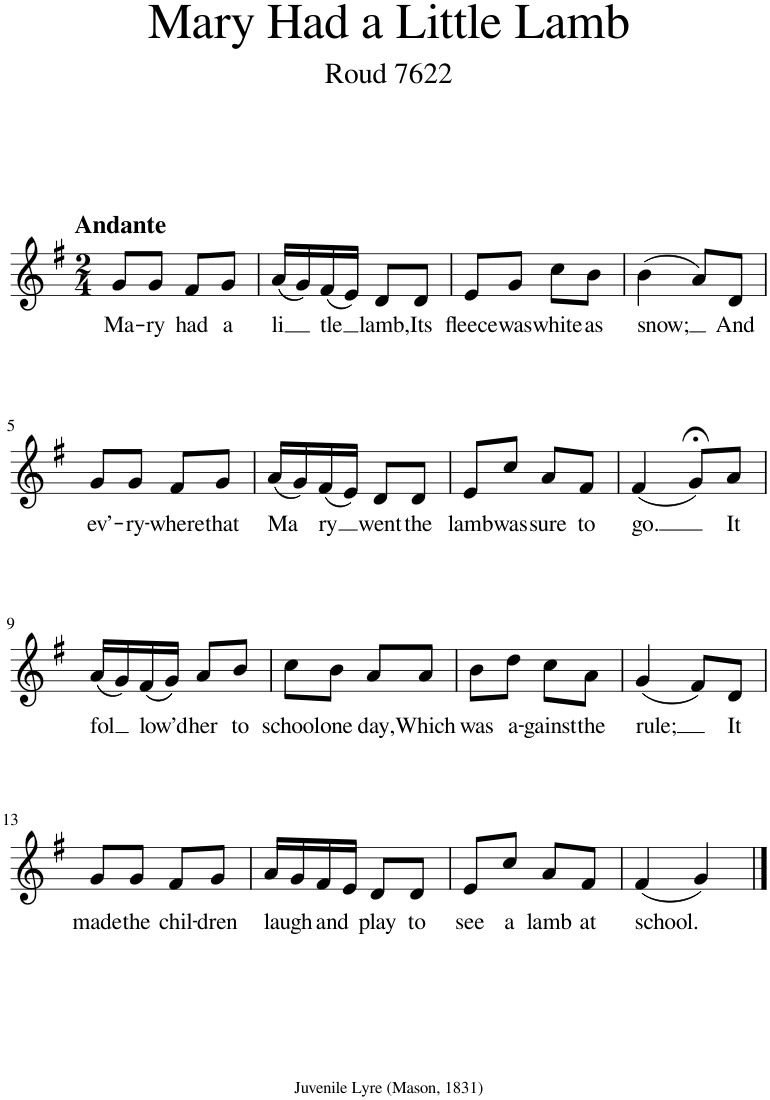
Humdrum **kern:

**kern	**text
*part1	*part1
*staff1	*staff1
*I"Piano	*
*I'Pno.	*
*clefG2	*
*k[f#]	*
*M2/4	*
=1	=1
!LO:TX:a:B:t=Andante	!
!	!LO:LY:b
8g/L	Ma-
!	!LO:LY:b
8g/J	-ry
!	!LO:LY:b
8f#/L	had
!	!LO:LY:b
8g/J	a
=2	=2
!	!LO:LY:b
(16a/LL	-li
16g/)	.
!	!LO:LY:b
(16f#/	tle
16e/JJ)	.
!	!LO:LY:b
8d/L	lamb,
!	!LO:LY:b
8d/J	Its
=3	=3
!	!LO:LY:b
8e/L	fleece
!	!LO:LY:b
8g/J	was
!	!LO:LY:b
8cc\L	white
!	!LO:LY:b
8b\J	as
=4	=4
!	!LO:LY:b
(4b\	snow;
8a/L)	.
!	!LO:LY:b
8d/J	And
!!LO:LB:g=z
=5	=5
!	!LO:LY:b
8g/L	ev’-
!	!LO:LY:b
8g/J	-ry-
!	!LO:LY:b
8f#/L	-where
!	!LO:LY:b
8g/J	that
=6	=6
!	!LO:LY:b
(16a/LL	Ma
16g/)	.
!	!LO:LY:b
(16f#/	ry
16e/JJ)	.
!	!LO:LY:b
8d/L	went
!	!LO:LY:b
8d/J	the
=7	=7
!	!LO:LY:b
8e/L	lamb
!	!LO:LY:b
8cc/J	was
!	!LO:LY:b
8a/L	sure
!	!LO:LY:b
8f#/J	to
=8	=8
!	!LO:LY:b
(4f#/	go.
8g;</L)	.
!	!LO:LY:b
8a/J	It
!!LO:LB:g=z
=9	=9
!	!LO:LY:b
(16a/LL	-fol
16g/)	.
!	!LO:LY:b
(16f#/	low’d
16g/JJ)	.
!	!LO:LY:b
8a/L	her
!	!LO:LY:b
8b/J	to
=10	=10
!	!LO:LY:b
8cc\L	school
!	!LO:LY:b
8b\J	one
!	!LO:LY:b
8a/L	day,
!	!LO:LY:b
8a/J	Which
=11	=11
!	!LO:LY:b
8b\L	was
!	!LO:LY:b
8dd\J	a-
!	!LO:LY:b
8cc\L	-gainst
!	!LO:LY:b
8a\J	the
=12	=12
!	!LO:LY:b
(4g/	rule;
8f#/L)	.
!	!LO:LY:b
8d/J	It
!!LO:LB:g=z
=13	=13
!	!LO:LY:b
8g/L	made
!	!LO:LY:b
8g/J	the
!	!LO:LY:b
8f#/L	chil-
!	!LO:LY:b
8g/J	-dren
=14	=14
!	!LO:LY:b
16a/LL	laugh
16g/	.
!	!LO:LY:b
16f#/	and
16e/JJ	.
!	!LO:LY:b
8d/L	play
!	!LO:LY:b
8d/J	to
=15	=15
!	!LO:LY:b
8e/L	see
!	!LO:LY:b
8cc/J	a
!	!LO:LY:b
8a/L	lamb
!	!LO:LY:b
8f#/J	at
=16	=16
!	!LO:LY:b
(4f#/	school.
4g/)	.
==	==
*-	*-
